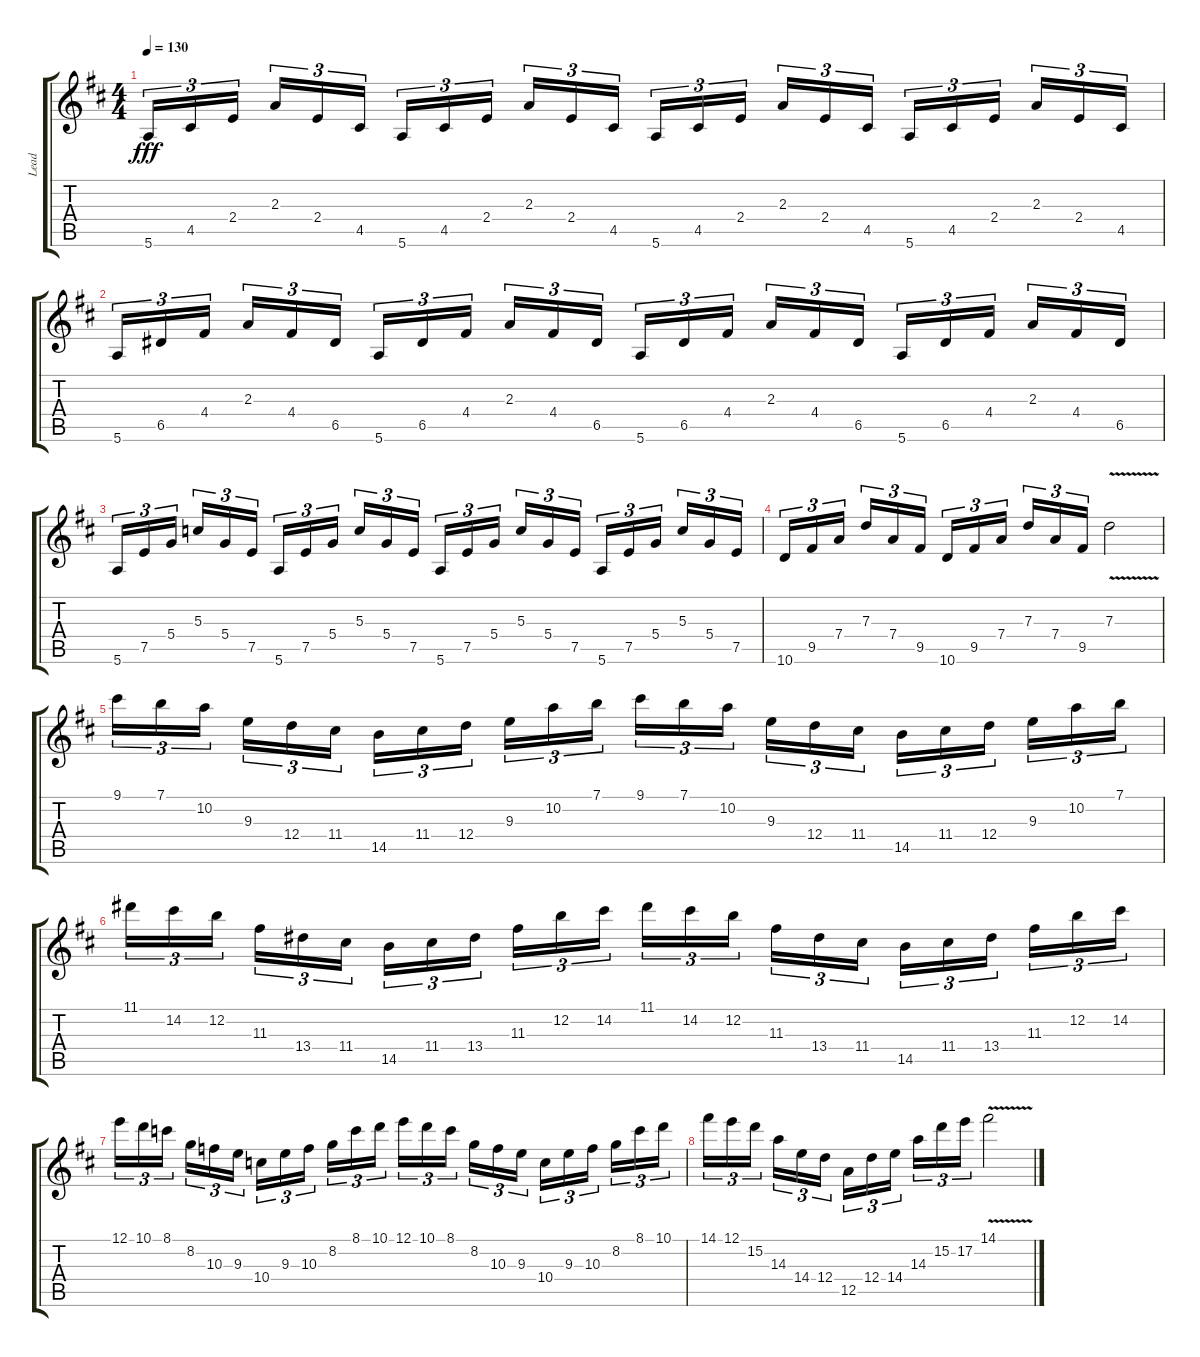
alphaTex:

\track ("Lead" "Lead") {instrument distortionguitar}
\staff {score tabs}
\tuning (E4 B3 G3 D3 A2 E2) {hide}
\ts (4 4)
\tempo 130
\clef g2
\ks d
5.6.16{tu (3 2) dy fff} 4.5.16{tu (3 2)} 2.4.16{tu (3 2) beam splitsecondary} 2.3.16{tu (3 2)} 2.4.16{tu (3 2)} 4.5.16{tu (3 2)} 5.6.16{tu (3 2)} 4.5.16{tu (3 2)} 2.4.16{tu (3 2) beam splitsecondary} 2.3.16{tu (3 2)} 2.4.16{tu (3 2)} 4.5.16{tu (3 2)} 5.6.16{tu (3 2)} 4.5.16{tu (3 2)} 2.4.16{tu (3 2) beam splitsecondary} 2.3.16{tu (3 2)} 2.4.16{tu (3 2)} 4.5.16{tu (3 2)} 5.6.16{tu (3 2)} 4.5.16{tu (3 2)} 2.4.16{tu (3 2) beam splitsecondary} 2.3.16{tu (3 2)} 2.4.16{tu (3 2)} 4.5.16{tu (3 2)} |
5.6.16{tu (3 2)} 6.5.16{tu (3 2)} 4.4.16{tu (3 2) beam splitsecondary} 2.3.16{tu (3 2)} 4.4.16{tu (3 2)} 6.5.16{tu (3 2)} 5.6.16{tu (3 2)} 6.5.16{tu (3 2)} 4.4.16{tu (3 2) beam splitsecondary} 2.3.16{tu (3 2)} 4.4.16{tu (3 2)} 6.5.16{tu (3 2)} 5.6.16{tu (3 2)} 6.5.16{tu (3 2)} 4.4.16{tu (3 2) beam splitsecondary} 2.3.16{tu (3 2)} 4.4.16{tu (3 2)} 6.5.16{tu (3 2)} 5.6.16{tu (3 2)} 6.5.16{tu (3 2)} 4.4.16{tu (3 2) beam splitsecondary} 2.3.16{tu (3 2)} 4.4.16{tu (3 2)} 6.5.16{tu (3 2)} |
5.6.16{tu (3 2)} 7.5.16{tu (3 2)} 5.4.16{tu (3 2) beam splitsecondary} 5.3.16{tu (3 2)} 5.4.16{tu (3 2)} 7.5.16{tu (3 2)} 5.6.16{tu (3 2)} 7.5.16{tu (3 2)} 5.4.16{tu (3 2) beam splitsecondary} 5.3.16{tu (3 2)} 5.4.16{tu (3 2)} 7.5.16{tu (3 2)} 5.6.16{tu (3 2)} 7.5.16{tu (3 2)} 5.4.16{tu (3 2) beam splitsecondary} 5.3.16{tu (3 2)} 5.4.16{tu (3 2)} 7.5.16{tu (3 2)} 5.6.16{tu (3 2)} 7.5.16{tu (3 2)} 5.4.16{tu (3 2) beam splitsecondary} 5.3.16{tu (3 2)} 5.4.16{tu (3 2)} 7.5.16{tu (3 2)} |
10.6.16{tu (3 2)} 9.5.16{tu (3 2)} 7.4.16{tu (3 2) beam splitsecondary} 7.3.16{tu (3 2)} 7.4.16{tu (3 2)} 9.5.16{tu (3 2)} 10.6.16{tu (3 2)} 9.5.16{tu (3 2)} 7.4.16{tu (3 2) beam splitsecondary} 7.3.16{tu (3 2)} 7.4.16{tu (3 2)} 9.5.16{tu (3 2)} 7.3{v}.2 |
9.1.16{tu (3 2)} 7.1.16{tu (3 2)} 10.2.16{tu (3 2) beam splitsecondary} 9.3.16{tu (3 2)} 12.4.16{tu (3 2)} 11.4.16{tu (3 2)} 14.5.16{tu (3 2)} 11.4.16{tu (3 2)} 12.4.16{tu (3 2) beam splitsecondary} 9.3.16{tu (3 2)} 10.2.16{tu (3 2)} 7.1.16{tu (3 2)} 9.1.16{tu (3 2)} 7.1.16{tu (3 2)} 10.2.16{tu (3 2) beam splitsecondary} 9.3.16{tu (3 2)} 12.4.16{tu (3 2)} 11.4.16{tu (3 2)} 14.5.16{tu (3 2)} 11.4.16{tu (3 2)} 12.4.16{tu (3 2) beam splitsecondary} 9.3.16{tu (3 2)} 10.2.16{tu (3 2)} 7.1.16{tu (3 2)} |
11.1.16{tu (3 2)} 14.2.16{tu (3 2)} 12.2.16{tu (3 2) beam splitsecondary} 11.3.16{tu (3 2)} 13.4.16{tu (3 2)} 11.4.16{tu (3 2)} 14.5.16{tu (3 2)} 11.4.16{tu (3 2)} 13.4.16{tu (3 2) beam splitsecondary} 11.3.16{tu (3 2)} 12.2.16{tu (3 2)} 14.2.16{tu (3 2)} 11.1.16{tu (3 2)} 14.2.16{tu (3 2)} 12.2.16{tu (3 2) beam splitsecondary} 11.3.16{tu (3 2)} 13.4.16{tu (3 2)} 11.4.16{tu (3 2)} 14.5.16{tu (3 2)} 11.4.16{tu (3 2)} 13.4.16{tu (3 2) beam splitsecondary} 11.3.16{tu (3 2)} 12.2.16{tu (3 2)} 14.2.16{tu (3 2)} |
12.1.16{tu (3 2)} 10.1.16{tu (3 2)} 8.1.16{tu (3 2) beam splitsecondary} 8.2.16{tu (3 2)} 10.3.16{tu (3 2)} 9.3.16{tu (3 2)} 10.4.16{tu (3 2)} 9.3.16{tu (3 2)} 10.3.16{tu (3 2) beam splitsecondary} 8.2.16{tu (3 2)} 8.1.16{tu (3 2)} 10.1.16{tu (3 2)} 12.1.16{tu (3 2)} 10.1.16{tu (3 2)} 8.1.16{tu (3 2) beam splitsecondary} 8.2.16{tu (3 2)} 10.3.16{tu (3 2)} 9.3.16{tu (3 2)} 10.4.16{tu (3 2)} 9.3.16{tu (3 2)} 10.3.16{tu (3 2) beam splitsecondary} 8.2.16{tu (3 2)} 8.1.16{tu (3 2)} 10.1.16{tu (3 2)} |
14.1.16{tu (3 2)} 12.1.16{tu (3 2)} 15.2.16{tu (3 2) beam splitsecondary} 14.3.16{tu (3 2)} 14.4.16{tu (3 2)} 12.4.16{tu (3 2)} 12.5.16{tu (3 2)} 12.4.16{tu (3 2)} 14.4.16{tu (3 2) beam splitsecondary} 14.3.16{tu (3 2)} 15.2.16{tu (3 2)} 17.2.16{tu (3 2)} 14.1{v}.2
